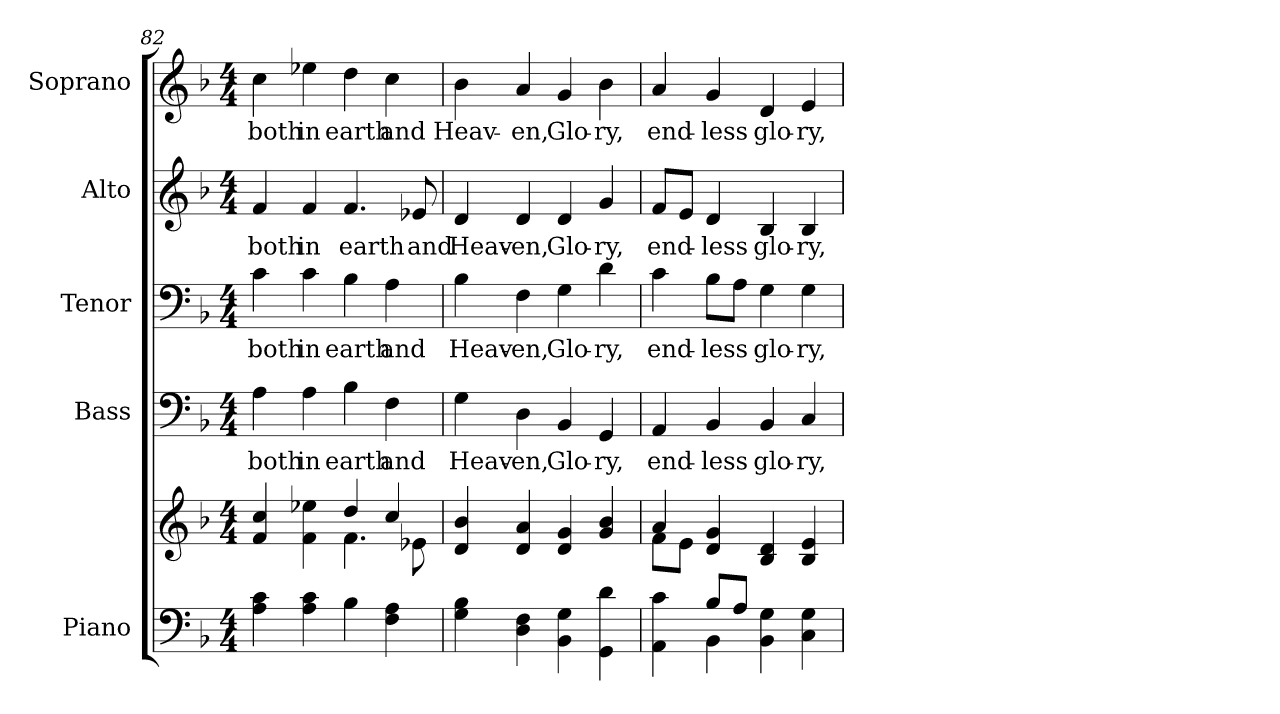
**kern	**kern	**kern	**text	**kern	**text	**kern	**text	**kern	**text
*part5	*part5	*part4	*part4	*part3	*part3	*part2	*part2	*part1	*part1
*staff6	*staff5	*staff4	*staff4	*staff3	*staff3	*staff2	*staff2	*staff1	*staff1
*I"Piano	*	*I"Bass	*	*I"Tenor	*	*I"Alto	*	*I"Soprano	*
*I'Pno.	*	*I'B.	*	*I'T.	*	*I'A.	*	*I'S.	*
*clefF4	*clefG2	*clefF4	*	*clefF4	*	*clefG2	*	*clefG2	*
*k[b-]	*k[b-]	*k[b-]	*	*k[b-]	*	*k[b-]	*	*k[b-]	*
*d:	*d:	*d:	*	*d:	*	*d:	*	*d:	*
*M4/4	*M4/4	*M4/4	*	*M4/4	*	*M4/4	*	*M4/4	*
=82	=82	=82	=82	=82	=82	=82	=82	=82	=82
*	*^	*	*	*	*	*	*	*	*
!	!	!	!	!LO:LY:b:color=#000000	!	!	!	!	!	!
!	!	!	!	!	!	!LO:LY:b:color=#000000	!	!	!	!
!	!	!	!	!	!	!	!	!LO:LY:b:color=#000000	!	!
!	!	!	!	!	!	!	!	!	!	!LO:LY:b:color=#000000
4Ai\ 4ci	4fi/ 4cci	2ryy	4Ai\	both	4ci\	both	4fi/	both	4cci\	both
!	!	!	!	!LO:LY:b:color=#000000	!	!	!	!	!	!
!	!	!	!	!	!	!LO:LY:b:color=#000000	!	!	!	!
!	!	!	!	!	!	!	!	!LO:LY:b:color=#000000	!	!
!	!	!	!	!	!	!	!	!	!	!LO:LY:b:color=#000000
4Ai\ 4ci	4fi\ 4ee-Xi	.	4Ai\	in	4ci\	in	4fi/	in	4ee-Xi\	in
!	!	!	!	!LO:LY:b:color=#000000	!	!	!	!	!	!
!	!	!	!	!	!	!LO:LY:b:color=#000000	!	!	!	!
!	!	!	!	!	!	!	!	!LO:LY:b:color=#000000	!	!
!	!	!	!	!	!	!	!	!	!	!LO:LY:b:color=#000000
4B-i\	4ddi/	4.fi\	4B-i\	earth	4B-i\	earth	4.fi/	earth	4ddi\	earth
!	!	!	!	!LO:LY:b:color=#000000	!	!	!	!	!	!
!	!	!	!	!	!	!LO:LY:b:color=#000000	!	!	!	!
!	!	!	!	!	!	!	!	!	!	!LO:LY:b:color=#000000
4Fi\ 4Ai	4cci/	.	4Fi\	and	4Ai\	and	.	.	4cci\	and
!	!	!	!	!	!	!	!	!LO:LY:b:color=#000000	!	!
.	.	8e-Xi\	.	.	.	.	8e-Xi/	and	.	.
*	*v	*v	*	*	*	*	*	*	*	*
=83	=83	=83	=83	=83	=83	=83	=83	=83	=83
*	*^	*	*	*	*	*	*	*	*
!	!	!	!	!LO:LY:b:color=#000000	!	!	!	!	!	!
*	*v	*v	*	*	*	*	*	*	*	*
*	*^	*	*	*	*	*	*	*	*
!	!	!	!	!	!	!LO:LY:b:color=#000000	!	!	!	!
*	*v	*v	*	*	*	*	*	*	*	*
*	*^	*	*	*	*	*	*	*	*
!	!	!	!	!	!	!	!	!LO:LY:b:color=#000000	!	!
*	*v	*v	*	*	*	*	*	*	*	*
*	*^	*	*	*	*	*	*	*	*
!	!	!	!	!	!	!	!	!	!	!LO:LY:b:color=#000000
*	*v	*v	*	*	*	*	*	*	*	*
4Gi\ 4B-i	4di/ 4b-i	4Gi\	Heav-	4B-i\	Heav-	4di/	Heav-	4b-i\	Heav-
!	!	!	!LO:LY:b:color=#000000	!	!	!	!	!	!
!	!	!	!	!	!LO:LY:b:color=#000000	!	!	!	!
!	!	!	!	!	!	!	!LO:LY:b:color=#000000	!	!
!	!	!	!	!	!	!	!	!	!LO:LY:b:color=#000000
4Di\ 4Fi	4di/ 4ai	4Di\	-en,	4Fi\	-en,	4di/	-en,	4ai/	-en,
!	!	!	!LO:LY:b:color=#000000	!	!	!	!	!	!
!	!	!	!	!	!LO:LY:b:color=#000000	!	!	!	!
!	!	!	!	!	!	!	!LO:LY:b:color=#000000	!	!
!	!	!	!	!	!	!	!	!	!LO:LY:b:color=#000000
4BB-i\ 4Gi	4di/ 4gi	4BB-i/	Glo-	4Gi\	Glo-	4di/	Glo-	4gi/	Glo-
!	!	!	!LO:LY:b:color=#000000	!	!	!	!	!	!
!	!	!	!	!	!LO:LY:b:color=#000000	!	!	!	!
!	!	!	!	!	!	!	!LO:LY:b:color=#000000	!	!
!	!	!	!	!	!	!	!	!	!LO:LY:b:color=#000000
4GGi\ 4di	4gi/ 4b-i	4GGi/	-ry,	4di\	-ry,	4gi/	-ry,	4b-i\	-ry,
!!LO:PB:g=z
=84	=84	=84	=84	=84	=84	=84	=84	=84	=84
*^	*^	*	*	*	*	*	*	*	*
!	!	!	!	!	!LO:LY:b:color=#000000	!	!	!	!	!	!
!	!	!	!	!	!	!	!LO:LY:b:color=#000000	!	!	!	!
!	!	!	!	!	!	!	!	!	!LO:LY:b:color=#000000	!	!
!	!	!	!	!	!	!	!	!	!	!	!LO:LY:b:color=#000000
4AAi\ 4ci	4ryy	4ai/	8fi\L	4AAi/	end-	4ci\	end-	8fi/L	end-	4ai/	end-
.	.	.	8ei\J	.	.	.	.	8ei/J	.	.	.
!	!	!	!	!	!LO:LY:b:color=#000000	!	!	!	!	!	!
!	!	!	!	!	!	!	!LO:LY:b:color=#000000	!	!	!	!
!	!	!	!	!	!	!	!	!	!LO:LY:b:color=#000000	!	!
!	!	!	!	!	!	!	!	!	!	!	!LO:LY:b:color=#000000
8B-i/L	4BB-i\	4di/ 4gi	4ryy	4BB-i/	-less	8B-i\L	-less	4di/	-less	4gi/	-less
8Ai/J	.	.	.	.	.	8Ai\J	.	.	.	.	.
!	!	!	!	!	!LO:LY:b:color=#000000	!	!	!	!	!	!
!	!	!	!	!	!	!	!LO:LY:b:color=#000000	!	!	!	!
!	!	!	!	!	!	!	!	!	!LO:LY:b:color=#000000	!	!
!	!	!	!	!	!	!	!	!	!	!	!LO:LY:b:color=#000000
4BB-i\ 4Gi	2ryy	4B-i/ 4di	2ryy	4BB-i/	glo-	4Gi\	glo-	4B-i/	glo-	4di/	glo-
!	!	!	!	!	!LO:LY:b:color=#000000	!	!	!	!	!	!
!	!	!	!	!	!	!	!LO:LY:b:color=#000000	!	!	!	!
!	!	!	!	!	!	!	!	!	!LO:LY:b:color=#000000	!	!
!	!	!	!	!	!	!	!	!	!	!	!LO:LY:b:color=#000000
4Ci\ 4Gi	.	4B-i/ 4ei	.	4Ci/	-ry,	4Gi\	-ry,	4B-i/	-ry,	4ei/	-ry,
*v	*v	*	*	*	*	*	*	*	*	*	*
*	*v	*v	*	*	*	*	*	*	*	*
=	=	=	=	=	=	=	=	=	=
*-	*-	*-	*-	*-	*-	*-	*-	*-	*-
